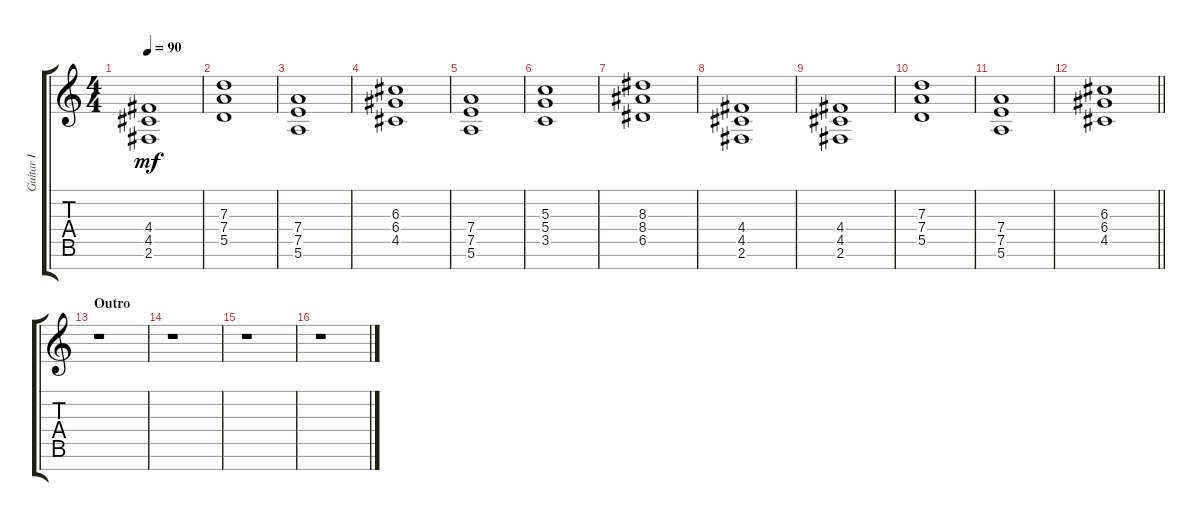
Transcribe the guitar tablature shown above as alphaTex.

\track ("Guitar I" "Guitar I") {instrument distortionguitar}
\staff {score tabs}
\tuning (E4 B3 G3 D3 A2 E2 B1) {hide}
\ts (4 4)
\tempo 90
\clef g2
\ks c
(4.4 4.5 2.6).1{dy mf} |
(7.3 7.4 5.5).1 |
(7.4 7.5 5.6).1 |
(6.3 6.4 4.5).1 |
(7.4 7.5 5.6).1 |
(5.3 5.4 3.5).1 |
(8.3 8.4 6.5).1 |
(4.4 4.5 2.6).1 |
(4.4 4.5 2.6).1 |
(7.3 7.4 5.5).1 |
(7.4 7.5 5.6).1 |
\barLineRight lightlight
(6.3 6.4 4.5).1 |
\section ("" "Outro")
r.1 |
r.1 |
r.1 |
r.1
